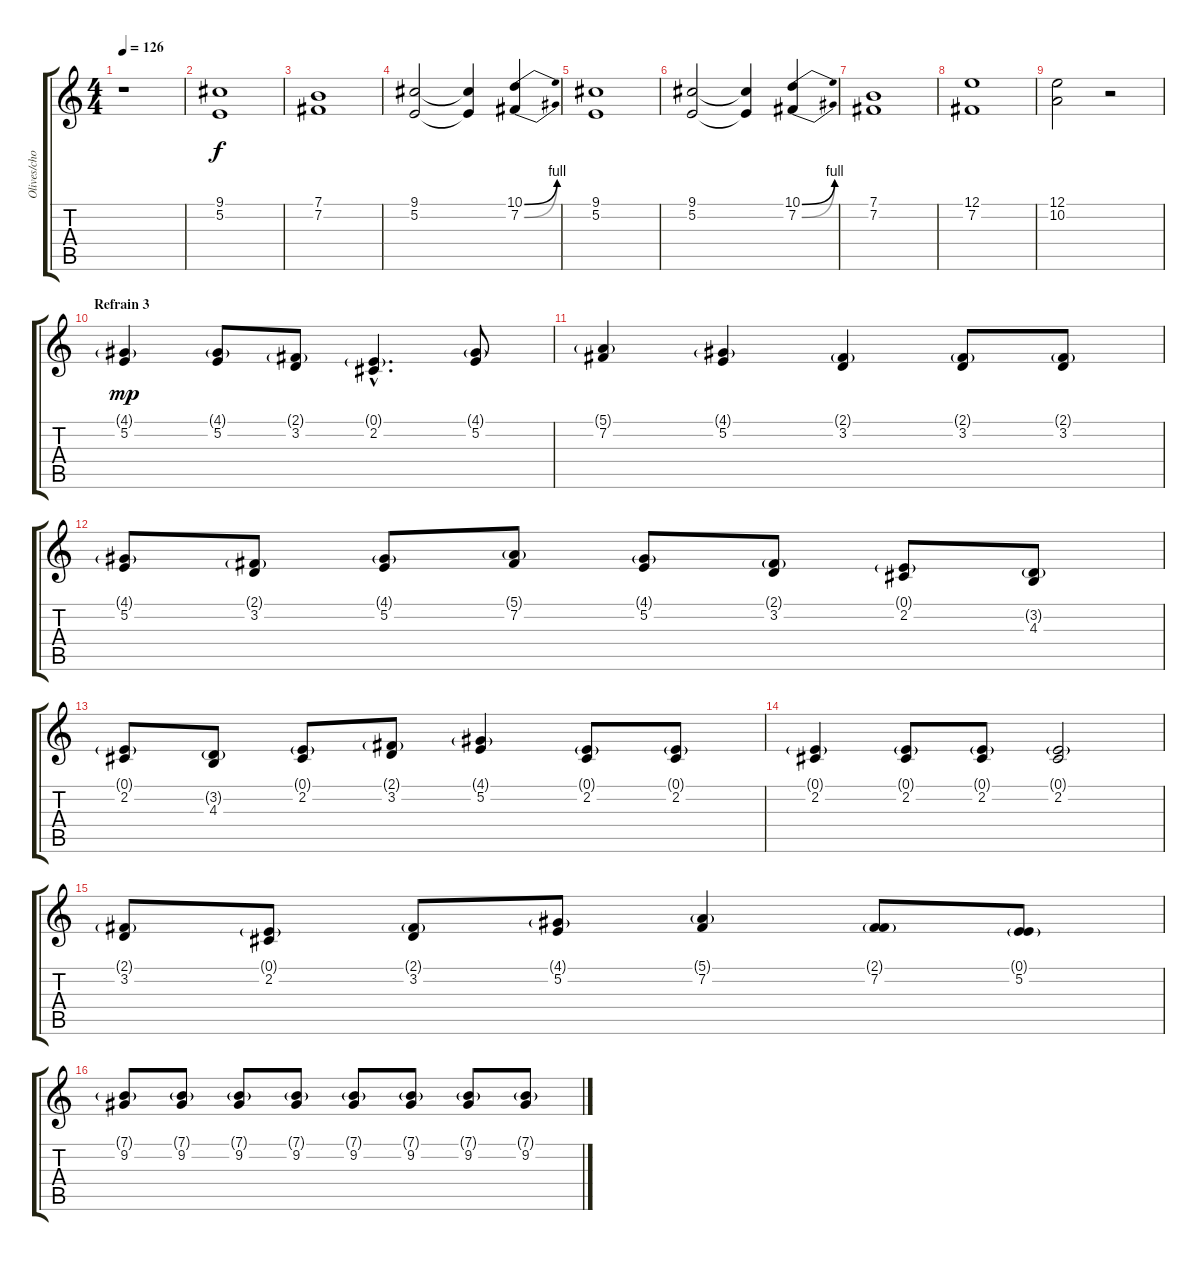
\track ("Olives/choeurs" "Olives/cho") {instrument choiraahs}
\staff {score tabs}
\tuning (E4 B3 G3 D3 A2 E2) {hide}
\ts (4 4)
\tempo 126
\clef g2
\ks c
r.1{dy mp} |
(9.1 5.2).1{dy f volume 8} |
(7.1 7.2).1 |
(9.1 5.2).2 (9.1{t} 5.2{t}).4 (10.1{be (bend 0 0 60 4)} 7.2{be (bend 0 0 60 4)}).4 |
(9.1 5.2).1 |
(9.1 5.2).2 (9.1{t} 5.2{t}).4 (10.1{be (bend 0 0 60 4)} 7.2{be (bend 0 0 60 4)}).4 |
(7.1 7.2).1 |
(12.1 7.2).1 |
(12.1 10.2).2 r.2 |
\section ("" "Refrain 3")
(4.1{g} 5.2).4{dy mp volume 16} (4.1{g} 5.2).8 (2.1{g} 3.2).8 (0.1{g hac} 2.2{hac}).4{d} (4.1{g} 5.2).8 |
(5.1{g} 7.2).4 (4.1{g} 5.2).4 (2.1{g} 3.2).4 (2.1{g} 3.2).8 (2.1{g} 3.2).8 |
(4.1{g} 5.2).8 (2.1{g} 3.2).8 (4.1{g} 5.2).8 (5.1{g} 7.2).8 (4.1{g} 5.2).8 (2.1{g} 3.2).8 (0.1{g} 2.2).8 (3.2{g} 4.3).8 |
(0.1{g} 2.2).8 (3.2{g} 4.3).8 (0.1{g} 2.2).8 (2.1{g} 3.2).8 (4.1{g} 5.2).4 (0.1{g} 2.2).8 (0.1{g} 2.2).8 |
(0.1{g} 2.2).4 (0.1{g} 2.2).8 (0.1{g} 2.2).8 (0.1{g} 2.2).2 |
(2.1{g} 3.2).8 (0.1{g} 2.2).8 (2.1{g} 3.2).8 (4.1{g} 5.2).8 (5.1{g} 7.2).4 (2.1{g} 7.2).8 (0.1{g} 5.2).8 |
(7.1{g} 9.2).8 (7.1{g} 9.2).8 (7.1{g} 9.2).8 (7.1{g} 9.2).8 (7.1{g} 9.2).8 (7.1{g} 9.2).8 (7.1{g} 9.2).8 (7.1{g} 9.2).8
